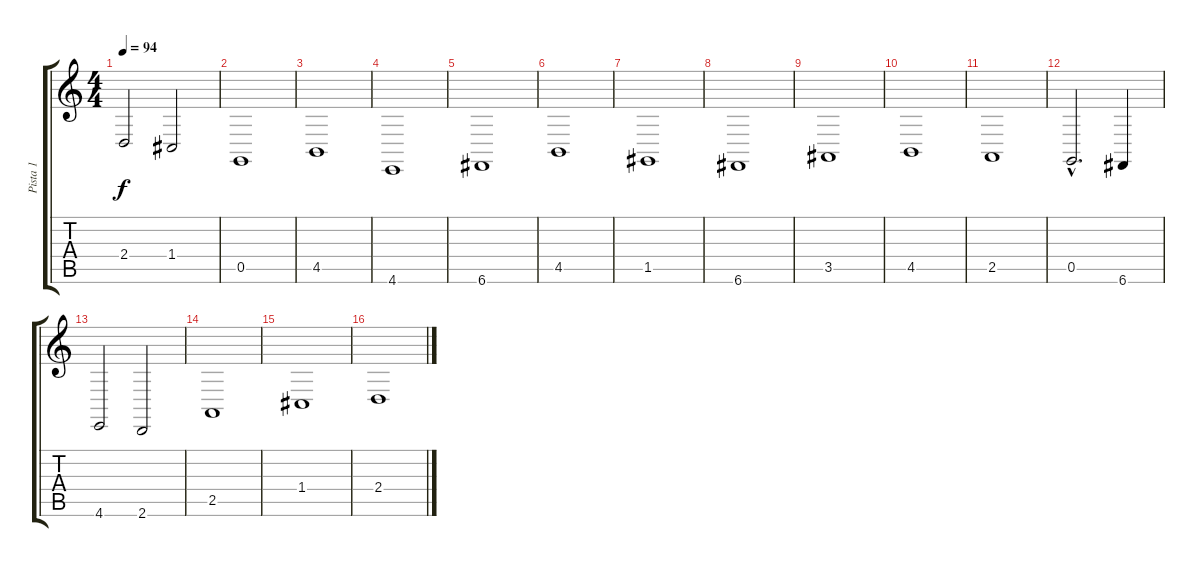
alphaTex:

\track ("Pista 1" "Pista 1") {instrument pad2warm}
\staff {score tabs}
\tuning (Eb4 C4 G3 C3 G2 C2) {hide}
\ts (4 4)
\tempo 94
\clef g2
\ks c
2.4{t}.2{dy f} 1.4.2 |
0.5.1 |
4.5.1 |
4.6.1 |
6.6.1 |
4.5.1 |
1.5.1 |
6.6.1 |
3.5.1 |
4.5.1 |
2.5.1 |
0.5{hac}.2{d} 6.6.4 |
4.6.2 2.6.2 |
2.5.1 |
1.4.1 |
2.4.1
